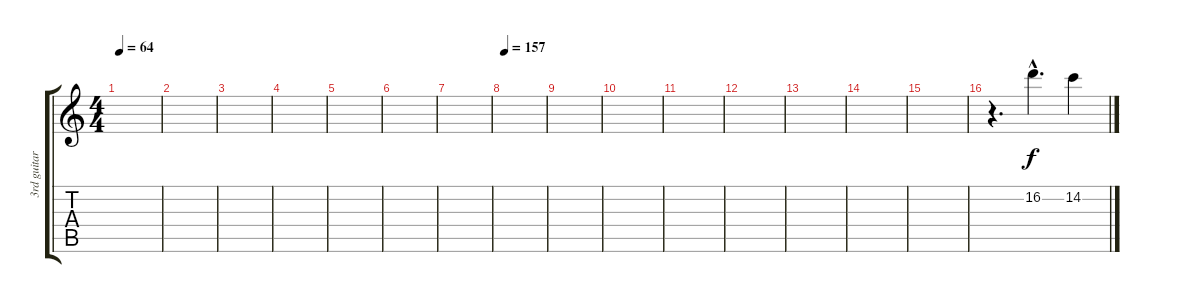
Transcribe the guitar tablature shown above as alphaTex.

\track ("3rd guitar" "3rd guitar") {instrument distortionguitar}
\staff {score tabs}
\tuning (Eb4 Bb3 Gb3 Db3 Ab2 Eb2) {hide}
\ts (4 4)
\tempo 64
\clef g2
\ks c
|
|
|
|
|
|
|
\tempo 157
|
|
|
|
|
|
|
|
r.4{d} 16.2{hac}.4{d} 14.2.4
